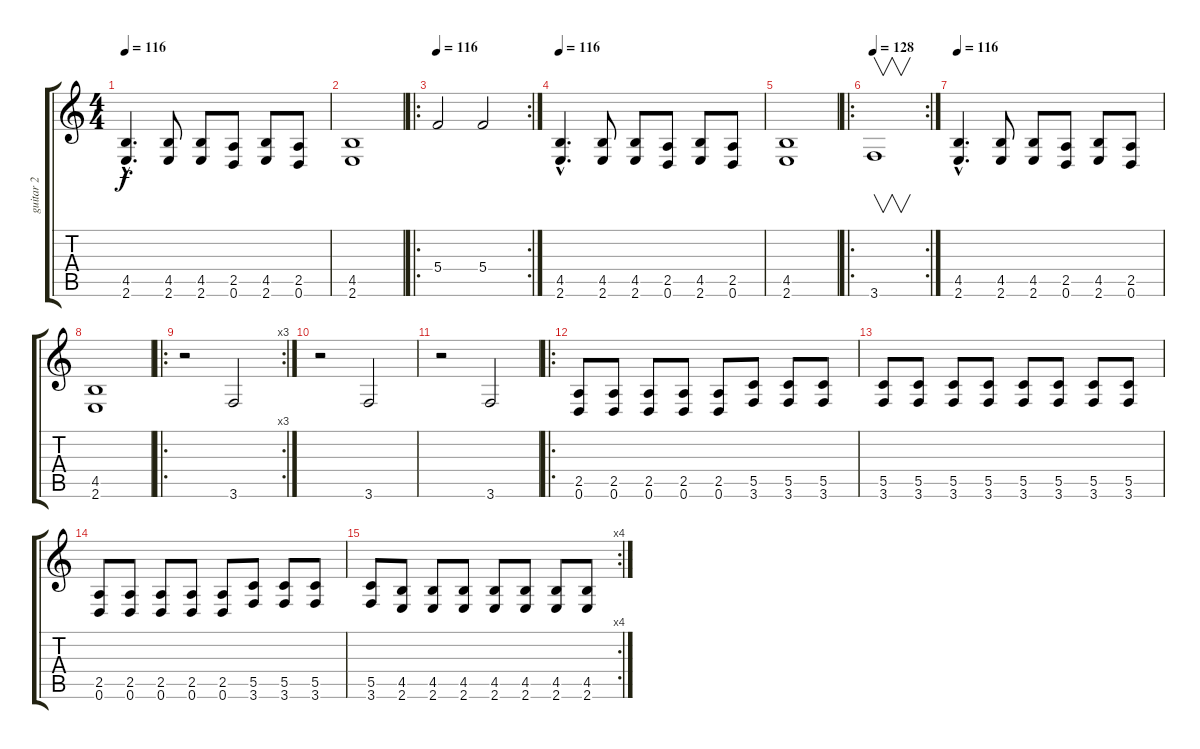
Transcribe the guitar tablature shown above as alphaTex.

\track ("guitar 2" "guitar 2") {instrument distortionguitar}
\staff {score tabs}
\tuning (D4 A3 F3 C3 G2 D2) {hide}
\ts (4 4)
\tempo 116
\clef g2
\ks c
(4.5{hac} 2.6{hac}).4{d dy f} (4.5 2.6).8 (4.5 2.6).8 (2.5 0.6).8 (4.5 2.6).8 (2.5 0.6).8 |
(4.5 2.6).1 |
\ro
\rc 2
\tempo 116
5.4.2 5.4.2 |
\tempo 116
(4.5{hac} 2.6{hac}).4{d} (4.5 2.6).8 (4.5 2.6).8 (2.5 0.6).8 (4.5 2.6).8 (2.5 0.6).8 |
(4.5 2.6).1 |
\ro
\rc 2
\tempo 128
3.6.1{v} |
\tempo 116
(4.5{hac} 2.6{hac}).4{d} (4.5 2.6).8 (4.5 2.6).8 (2.5 0.6).8 (4.5 2.6).8 (2.5 0.6).8 |
(4.5 2.6).1 |
\ro
\rc 3
r.2 3.6.2 |
r.2 3.6.2 |
r.2 3.6.2 |
\ro
(2.5 0.6).8 (2.5 0.6).8 (2.5 0.6).8 (2.5 0.6).8 (2.5 0.6).8 (5.5 3.6).8 (5.5 3.6).8 (5.5 3.6).8 |
(5.5 3.6).8 (5.5 3.6).8 (5.5 3.6).8 (5.5 3.6).8 (5.5 3.6).8 (5.5 3.6).8 (5.5 3.6).8 (5.5 3.6).8 |
(2.5 0.6).8 (2.5 0.6).8 (2.5 0.6).8 (2.5 0.6).8 (2.5 0.6).8 (5.5 3.6).8 (5.5 3.6).8 (5.5 3.6).8 |
\rc 4
(5.5 3.6).8 (4.5 2.6).8 (4.5 2.6).8 (4.5 2.6).8 (4.5 2.6).8 (4.5 2.6).8 (4.5 2.6).8 (4.5 2.6).8
